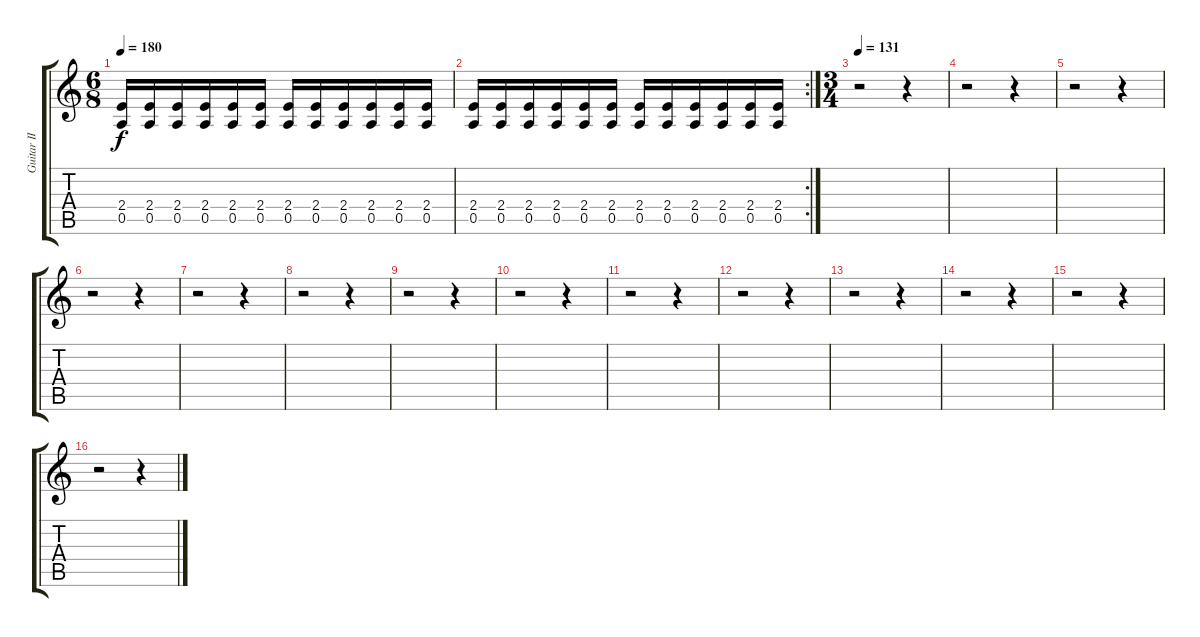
\track ("Guitar II" "Guitar II") {instrument distortionguitar}
\staff {score tabs}
\tuning (E4 B3 G3 D3 A2 E2) {hide}
\ts (6 8)
\tempo 180
\clef g2
\ks c
(2.4 0.5).16{dy f} (2.4 0.5).16 (2.4 0.5).16 (2.4 0.5).16 (2.4 0.5).16 (2.4 0.5).16 (2.4 0.5).16 (2.4 0.5).16 (2.4 0.5).16 (2.4 0.5).16 (2.4 0.5).16 (2.4 0.5).16 |
\rc 2
(2.4 0.5).16 (2.4 0.5).16 (2.4 0.5).16 (2.4 0.5).16 (2.4 0.5).16 (2.4 0.5).16 (2.4 0.5).16 (2.4 0.5).16 (2.4 0.5).16 (2.4 0.5).16 (2.4 0.5).16 (2.4 0.5).16 |
\ts (3 4)
\tempo 131
r.2 r.4 |
r.2 r.4 |
r.2 r.4 |
r.2 r.4 |
r.2 r.4 |
r.2 r.4 |
r.2 r.4 |
r.2 r.4 |
r.2 r.4 |
r.2 r.4 |
r.2 r.4 |
r.2 r.4 |
r.2 r.4 |
r.2 r.4
